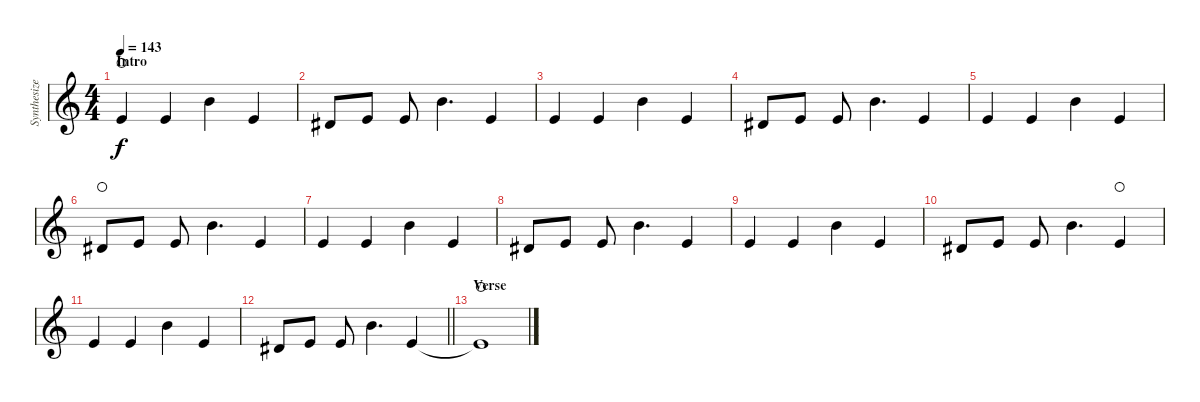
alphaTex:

\track ("Synthesizer" "Synthesize") {instrument pad3polysynth}
\staff {score}
\tuning (E4 B3 G3 D3 A2 E2 B1) {hide}
\ts (4 4)
\section ("" "Intro")
\tempo 143
\clef g2
\ks c
0.1.4{dy f volume 3 instrument pad3polysynth waho} 0.1.4 7.1.4 0.1.4 |
4.2.8 0.1.8 0.1.8 7.1.4{d} 0.1.4 |
0.1.4 0.1.4 7.1.4 0.1.4{volume 8} |
4.2.8 0.1.8 0.1.8 7.1.4{d} 0.1.4 |
0.1.4 0.1.4 7.1.4 0.1.4 |
4.2.8{waho} 0.1.8 0.1.8 7.1.4{d} 0.1.4 |
0.1.4 0.1.4 7.1.4 0.1.4 |
4.2.8{volume 14} 0.1.8 0.1.8 7.1.4{d} 0.1.4 |
0.1.4 0.1.4 7.1.4 0.1.4 |
4.2.8 0.1.8 0.1.8 7.1.4{d volume 8} 0.1.4{waho} |
0.1.4 0.1.4 7.1.4 0.1.4 |
\barLineRight lightlight
4.2.8 0.1.8 0.1.8 7.1.4{d} 0.1.4{volume 3} |
\section ("" "Verse")
0.1{t}.1{waho}
